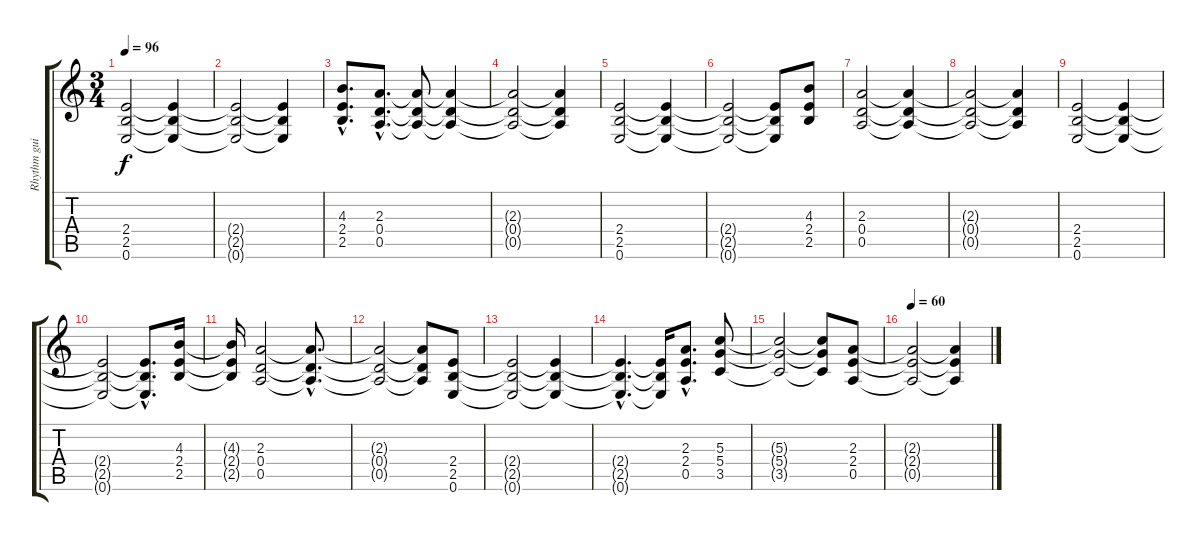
\track ("Rhythm guitar" "Rhythm gui") {instrument distortionguitar}
\staff {score tabs}
\tuning (E4 B3 G3 D3 A2 E2) {hide}
\ts (3 4)
\tempo 96
\clef g2
\ks c
(2.4 2.5 0.6).2{dy f volume 11 instrument electricguitarjazz} (2.4{t} 2.5{t} 0.6{t}).4 |
(2.4{t} 2.5{t} 0.6{t}).2 (2.4{t} 2.5{t} 0.6{t}).4 |
(4.3{hac} 2.4{hac} 2.5{hac}).8{d} (2.3{hac} 0.4{hac} 0.5{hac}).8{d} (2.3{t} 0.4{t} 0.5{t}).8 (2.3{t} 0.4{t} 0.5{t}).4 |
(2.3{t} 0.4{t} 0.5{t}).2 (2.3{t} 0.4{t} 0.5{t}).4 |
(2.4 2.5 0.6).2 (2.4{t} 2.5{t} 0.6{t}).4 |
(2.4{t} 2.5{t} 0.6{t}).2 (2.4{t} 2.5{t} 0.6{t}).8 (4.3 2.4 2.5).8 |
(2.3 0.4 0.5).2 (2.3{t} 0.4{t} 0.5{t}).4 |
(2.3{t} 0.4{t} 0.5{t}).2 (2.3{t} 0.4{t} 0.5{t}).4 |
(2.4 2.5 0.6).2 (2.4{t} 2.5{t} 0.6{t}).4 |
(2.4{t} 2.5{t} 0.6{t}).2 (2.4{hac t} 2.5{hac t} 0.6{hac t}).8{d} (4.3 2.4 2.5).16 |
(4.3{t} 2.4{t} 2.5{t}).16 (2.3 0.4 0.5).2 (2.3{hac t} 0.4{hac t} 0.5{hac t}).8{d} |
(2.3{t} 0.4{t} 0.5{t}).2 (2.3{t} 0.4{t} 0.5{t}).8 (2.4 2.5 0.6).8 |
(2.4{t} 2.5{t} 0.6{t}).2 (2.4{t} 2.5{t} 0.6{t}).4 |
(2.4{hac t} 2.5{hac t} 0.6{hac t}).4{d} (2.4{t} 2.5{t} 0.6{t}).16 (2.3{hac} 2.4{hac} 0.5{hac}).8{d} (5.3 5.4 3.5).8 |
(5.3{t} 5.4{t} 3.5{t}).2 (5.3{t} 5.4{t} 3.5{t}).8 (2.3 2.4 0.5).8 |
\tempo 60
(2.3{t} 2.4{t} 0.5{t}).2 (2.3{t} 2.4{t} 0.5{t}).4
